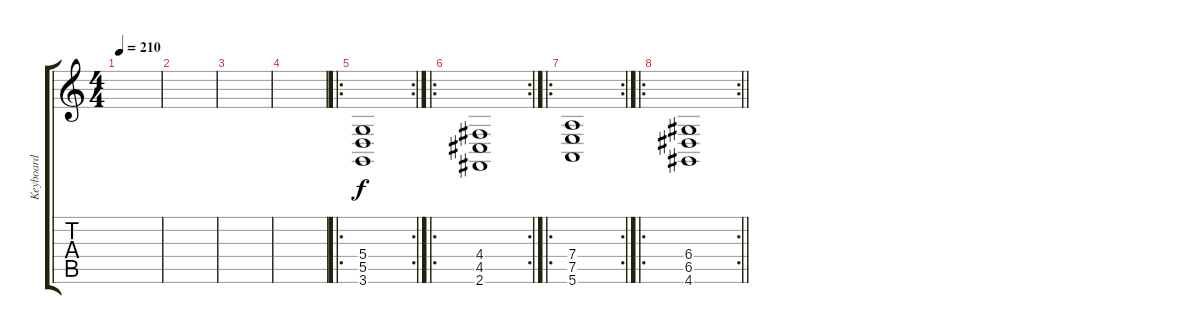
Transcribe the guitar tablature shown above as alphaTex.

\track ("Keyboard" "Keyboard") {instrument pad4choir}
\staff {score tabs}
\tuning (E4 B3 G3 D3 A2 E2) {hide}
\ts (4 4)
\tempo 210
\clef g2
\ks c
|
|
|
|
\ro
\rc 2
(5.4 5.5 3.6).1 |
\ro
\rc 2
(4.4 4.5 2.6).1 |
\ro
\rc 2
(7.4 7.5 5.6).1 |
\ro
\rc 2
\barLineRight lightlight
(6.4 6.5 4.6).1
